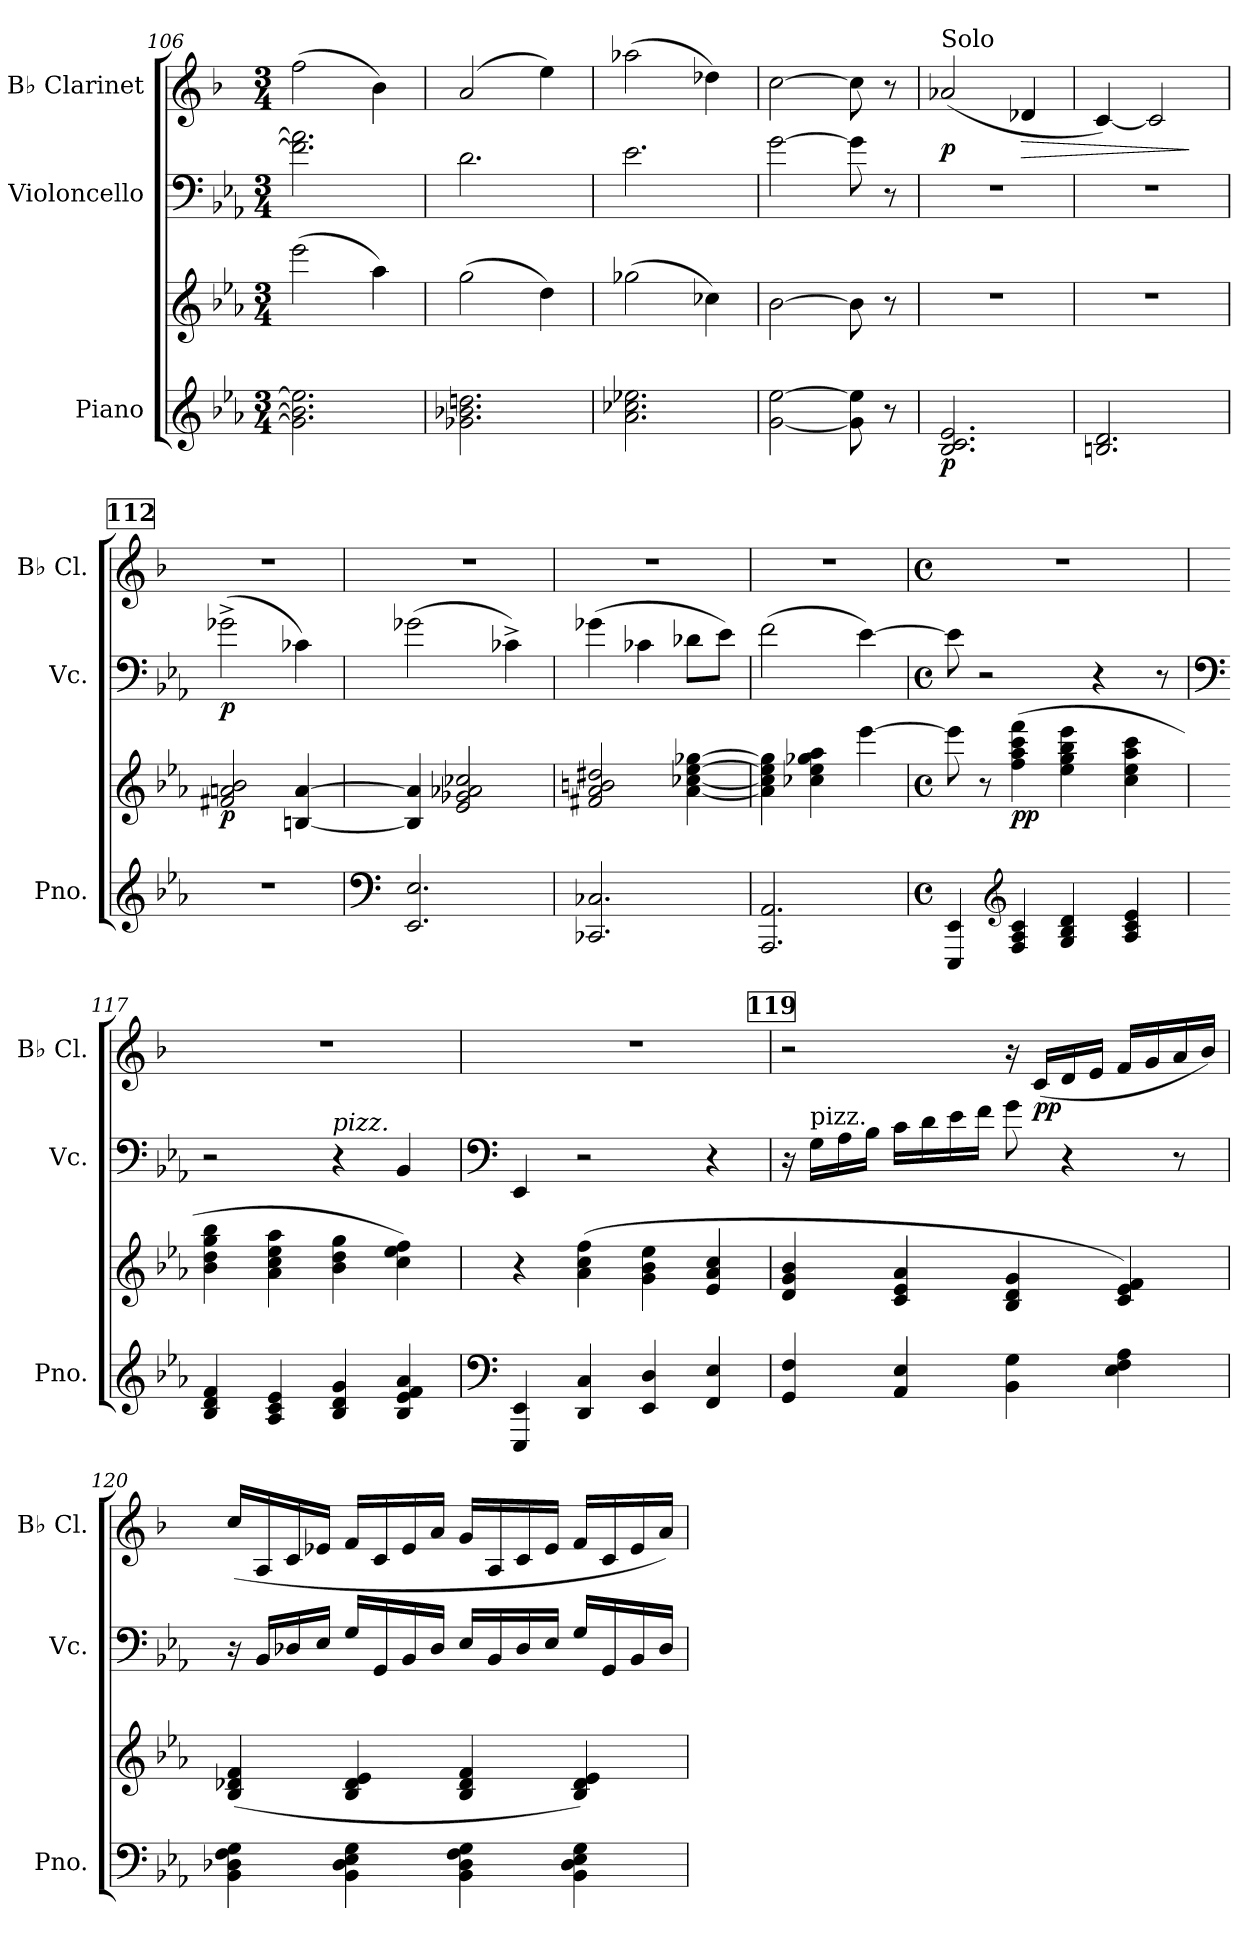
**kern	**kern	**dynam	**kern	**dynam	**kern	**dynam
*part3	*part3	*part3	*part2	*part2	*part1	*part1
*staff4	*staff3	*staff3/4	*staff2	*staff2	*staff1	*staff1
*I"Piano	*	*	*I"Violoncello	*	*I"B♭ Clarinet	*
*I'Pno.	*	*	*I'Vc.	*	*I'B♭ Cl.	*
*clefG2	*clefG2	*	*clefF4	*	*clefG2	*
*	*	*	*	*	*ITrd1c2	*
*k[b-e-a-]	*k[b-e-a-]	*	*k[b-e-a-]	*	*k[b-e-a-]	*
*M3/4	*M3/4	*	*M3/4	*	*M3/4	*
=106	=106	=106	=106	=106	=106	=106
2.g#\] 2.b\] 2.ee\]	(>2eee-\	.	2.f\] 2.a-\]	.	(>2ee-\	.
.	4aa-\)	.	.	.	4a-\)	.
!!LO:LB:g=z
=107	=107	=107	=107	=107	=107	=107
2.g-X\ 2.b-X\ 2.ddn\	(>2gg\	.	2.d\	.	(>2g/	.
.	4dd\)	.	.	.	4dd\)	.
=108	=108	=108	=108	=108	=108	=108
2.a-\ 2.cc-X\ 2.ee-X\	(>2gg-X\	.	2.e-\	.	(>2gg-X\	.
.	4cc-X\)	.	.	.	4cc-X\)	.
=109	=109	=109	=109	=109	=109	=109
[2g\ [2ee-\	[2b-\	.	[2g\	.	[2b-\	.
8g\] 8ee-\]	8b-\]	.	8g\]	.	8b-\]	.
8r	8r	.	8r	.	8r	.
=110	=110	=110	=110	=110	=110	=110
!	!	!	!	!	!LO:TX:a:t=Solo	!
!	!	!LO:DY:b=2	!	!	!	!LO:DY:b
2.B-/ 2.c/ 2.e-/	2.r	p	2.r	.	(<2g-X/	p
!	!	!	!	!	!	!LO:HP:b
.	.	.	.	.	4c-X/	>
=111	=111	=111	=111	=111	=111	=111
2.Bn/ 2.d/	2.r	.	2.r	.	[4B-/)	.
.	.	.	.	.	2B-/]	.
.	.	.	.	.	.	]
!!LO:REH:place=s1:a:B:fs=14:t=112
=112	=112	=112	=112	=112	=112	=112
!	!	!LO:DY:b	!	!LO:DY:b	!	!
2.r	2f#X/ 2an/ 2b-/	p	(>2g-X^\	p	2.r	.
.	[4Bn/ [4a/	.	4c-X\)	.	.	.
=113	=113	=113	=113	=113	=113	=113
*clefF4	*	*	*	*	*	*
2.EE-/ 2.E-/	4B/] 4a/]	.	(>2g-X\	.	2.r	.
.	2e-/ 2g-X/ 2a-X/ 2cc-X/	.	.	.	.	.
.	.	.	4c-X^\)	.	.	.
=114	=114	=114	=114	=114	=114	=114
2.CC-X/ 2.C-X/	2f#X/ 2a-/ 2bn/ 2dd#X/	.	(>4g-X\	.	2.r	.
.	.	.	4c-X\	.	.	.
.	[4a-\ [4cc-X\ [4ee-\ [4gg-X\	.	8d-X\L	.	.	.
.	.	.	8e-\J)	.	.	.
!!LO:PB:g=z
=115	=115	=115	=115	=115	=115	=115
2.AAA-/ 2.AA-/	4a-\] 4cc-\] 4ee-\] 4gg-\]	.	(>2f\	.	2.r	.
.	4cc-X\ 4ee-\ 4gg-X\ 4aa-\	.	.	.	.	.
.	[4eee-\	.	[4e-\)	.	.	.
=116	=116	=116	=116	=116	=116	=116
*M4/4	*M4/4	*	*M4/4	*	*M4/4	*
*met(c)	*met(c)	*	*met(c)	*	*met(c)	*
4EEE-/ 4EE-/	8eee-\]	.	8e-\]	.	1r	.
.	8r	.	2r	.	.	.
*clefG2	*	*	*	*	*	*
!	!	!LO:DY:b	!	!	!	!
4F/ 4A-/ 4c/	(>4ff\ 4aa-\ 4ccc\ 4fff\	pp	.	.	.	.
4G/ 4B-/ 4d/	4ee-\ 4gg\ 4bb-\ 4eee-\	.	.	.	.	.
.	.	.	4r	.	.	.
4A-/ 4c/ 4e-/	4cc\ 4ee-\ 4aa-\ 4ccc\	.	.	.	.	.
.	.	.	8r	.	.	.
=117	=117	=117	=117	=117	=117	=117
*	*	*	*clefF4	*	*	*
4B-/ 4d/ 4f/	4b-\ 4dd\ 4gg\ 4bb-\	.	2r	.	1r	.
4A-/ 4c/ 4e-/	4a-\ 4cc\ 4ee-\ 4aa-\	.	.	.	.	.
!	!	!	!LO:TX:a:i:t=pizz.	!	!	!
4B-/ 4d/ 4g/	4b-\ 4dd\ 4gg\	.	4r	.	.	.
4B-/ 4e-/ 4f/ 4a-/	4cc\ 4ee-\ 4ff\)	.	4BB-/	.	.	.
=118	=118	=118	=118	=118	=118	=118
*clefF4	*	*	*clefF4	*	*	*
4EEE-/ 4EE-/	4r	.	4EE-/	.	1r	.
4DD/ 4C/	(>4a-\ 4cc\ 4ff\	.	2r	.	.	.
4EE-/ 4D/	4g\ 4b-\ 4ee-\	.	.	.	.	.
4FF/ 4E-/	4e-/ 4a-/ 4cc/	.	4r	.	.	.
!!LO:LB:g=z
!!LO:REH:place=s1:a:B:fs=14:t=119
=119	=119	=119	=119	=119	=119	=119
4GG/ 4F/	4d/ 4g/ 4b-/	.	16r	.	2r	.
!	!	!	!LO:TX:a:t=pizz.	!	!	!
.	.	.	16G\LL	.	.	.
.	.	.	16A-\	.	.	.
.	.	.	16B-\JJ	.	.	.
4AA-/ 4E-/	4c/ 4e-/ 4a-/	.	16c\LL	.	.	.
.	.	.	16d\	.	.	.
.	.	.	16e-\	.	.	.
.	.	.	16f\JJ	.	.	.
4BB-\ 4G\	4B-/ 4d/ 4g/	.	8g\	.	16r	.
!	!	!	!	!	!	!LO:DY:b
.	.	.	.	.	(<16B-/LL	pp
.	.	.	4r	.	16c/	.
.	.	.	.	.	16d/JJ	.
4E-\ 4F\ 4A-\	4c/ 4e-/ 4f/)	.	.	.	16e-/LL	.
.	.	.	.	.	16f/	.
.	.	.	8r	.	16g/	.
.	.	.	.	.	16a-/JJ)	.
=120	=120	=120	=120	=120	=120	=120
4BB-\ 4D-X\ 4F\ 4G\	(<4B-/ 4d-X/ 4f/	.	16r	.	(<16b-/LL	.
.	.	.	16BB-/LL	.	16G/	.
.	.	.	16D-X/	.	16B-/	.
.	.	.	16E-/JJ	.	16d-X/JJ	.
4BB-\ 4D-\ 4E-\ 4G\	4B-/ 4d-/ 4e-/	.	16G/LL	.	16e-/LL	.
.	.	.	16GG/	.	16B-/	.
.	.	.	16BB-/	.	16d-/	.
.	.	.	16D-/JJ	.	16g/JJ	.
4BB-\ 4D-\ 4F\ 4G\	4B-/ 4d-/ 4f/	.	16E-/LL	.	16f/LL	.
.	.	.	16BB-/	.	16G/	.
.	.	.	16D-/	.	16B-/	.
.	.	.	16E-/JJ	.	16d-/JJ	.
4BB-\ 4D-\ 4E-\ 4G\	4B-/ 4d-/ 4e-/)	.	16G/LL	.	16e-/LL	.
.	.	.	16GG/	.	16B-/	.
.	.	.	16BB-/	.	16d-/	.
.	.	.	16D-/JJ	.	16g/JJ)	.
=	=	=	=	=	=	=
*-	*-	*-	*-	*-	*-	*-
